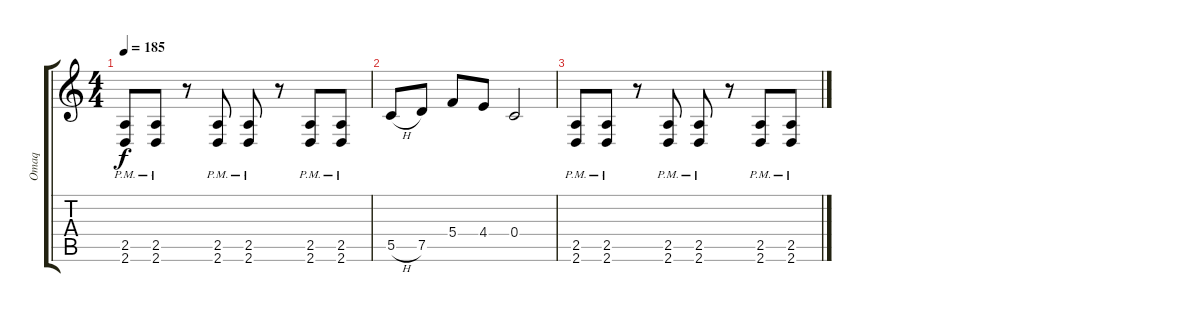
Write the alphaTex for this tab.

\track ("Omaq" "Omaq") {instrument distortionguitar}
\staff {score tabs}
\tuning (D4 A3 F3 C3 G2 C2) {hide}
\ts (4 4)
\tempo 185
\clef g2
\ks c
(2.5{pm} 2.6{pm}).8{dy f} (2.5{pm} 2.6{pm}).8 r.8 (2.5{pm} 2.6{pm}).8 (2.5{pm} 2.6{pm}).8 r.8 (2.5{pm} 2.6{pm}).8 (2.5{pm} 2.6{pm}).8 |
5.5{h}.8 7.5.8 5.4.8 4.4.8 0.4.2 |
(2.5{pm} 2.6{pm}).8 (2.5{pm} 2.6{pm}).8 r.8 (2.5{pm} 2.6{pm}).8 (2.5{pm} 2.6{pm}).8 r.8 (2.5{pm} 2.6{pm}).8 (2.5{pm} 2.6{pm}).8{txt ""}
